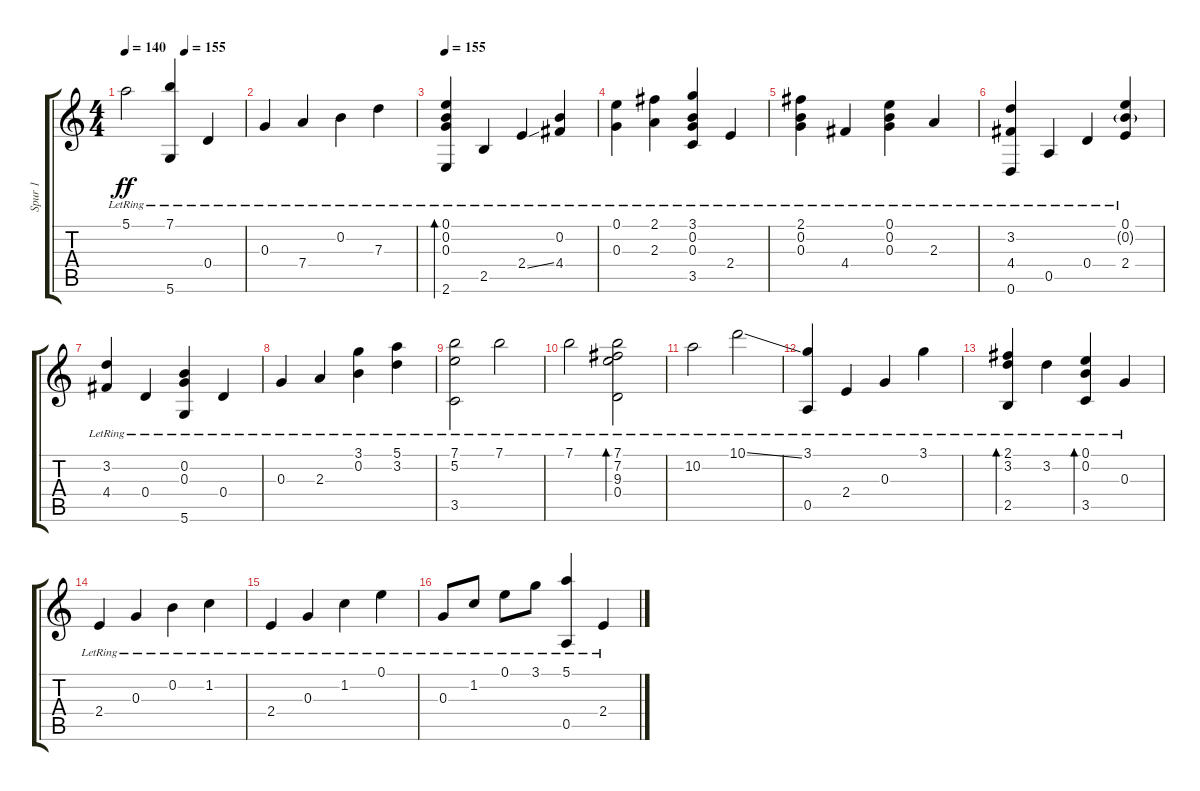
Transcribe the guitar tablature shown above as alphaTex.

\track ("Spur 1" "Spur 1") {instrument acousticguitarnylon bank 1}
\staff {score tabs}
\tuning (E4 B3 G3 D3 A2 D2) {hide}
\ts (4 4)
\tempo 140
\tempo (155 0.5)
\clef g2
\ks c
5.1{lr}.2{dy ff} (7.1{lr} 5.6{lr}).4 0.4{lr}.4 |
0.3{lr}.4 7.4{lr}.4 0.2{lr}.4 7.3{lr}.4 |
\tempo 155
(0.1{lr} 0.2{lr} 0.3{lr} 2.6{lr}).4{bd 240} 2.5{lr}.4 2.4{ss lr}.4 (0.2{lr} 4.4{lr}).4 |
(0.1{lr} 0.3{lr}).4 (2.1{lr} 2.3{lr}).4 (3.1{lr} 0.2{lr} 0.3{lr} 3.5{lr}).4 2.4{lr}.4 |
(2.1{lr} 0.2{lr} 0.3{lr}).4 4.4{lr}.4 (0.1{lr} 0.2{lr} 0.3{lr}).4 2.3{lr}.4 |
(3.2{lr} 4.4{lr} 0.6{lr}).4 0.5{lr}.4 0.4{lr}.4 (0.1{lr} 0.2{g lr} 2.4{lr}).4 |
(3.2{lr} 4.4{lr}).4 0.4{lr}.4 (0.2{lr} 0.3{lr} 5.6{lr}).4 0.4{lr}.4 |
0.3{lr}.4 2.3{lr}.4 (3.1{lr} 0.2{lr}).4 (5.1{lr} 3.2{lr}).4 |
(7.1{lr} 5.2{lr} 3.5{lr}).2 7.1{lr}.2 |
7.1{lr}.2 (7.1{lr} 7.2{lr} 9.3 0.4{lr}).2{bd 480} |
10.2{lr}.2 10.1{ss lr}.2 |
(3.1{lr} 0.5{lr}).4 2.4{lr}.4 0.3{lr}.4 3.1{lr}.4 |
(2.1{lr} 3.2{lr} 2.5{lr}).4{bd 480} 3.2{lr}.4 (0.1{lr} 0.2{lr} 3.5{lr}).4{bd 480} 0.3{lr}.4 |
2.4{lr}.4 0.3{lr}.4 0.2{lr}.4 1.2{lr}.4 |
2.4{lr}.4 0.3{lr}.4 1.2{lr}.4 0.1{lr}.4 |
0.3{lr}.8 1.2{lr}.8 0.1{lr}.8 3.1{lr}.8 (5.1{lr} 0.5{lr}).4 2.4{lr}.4
